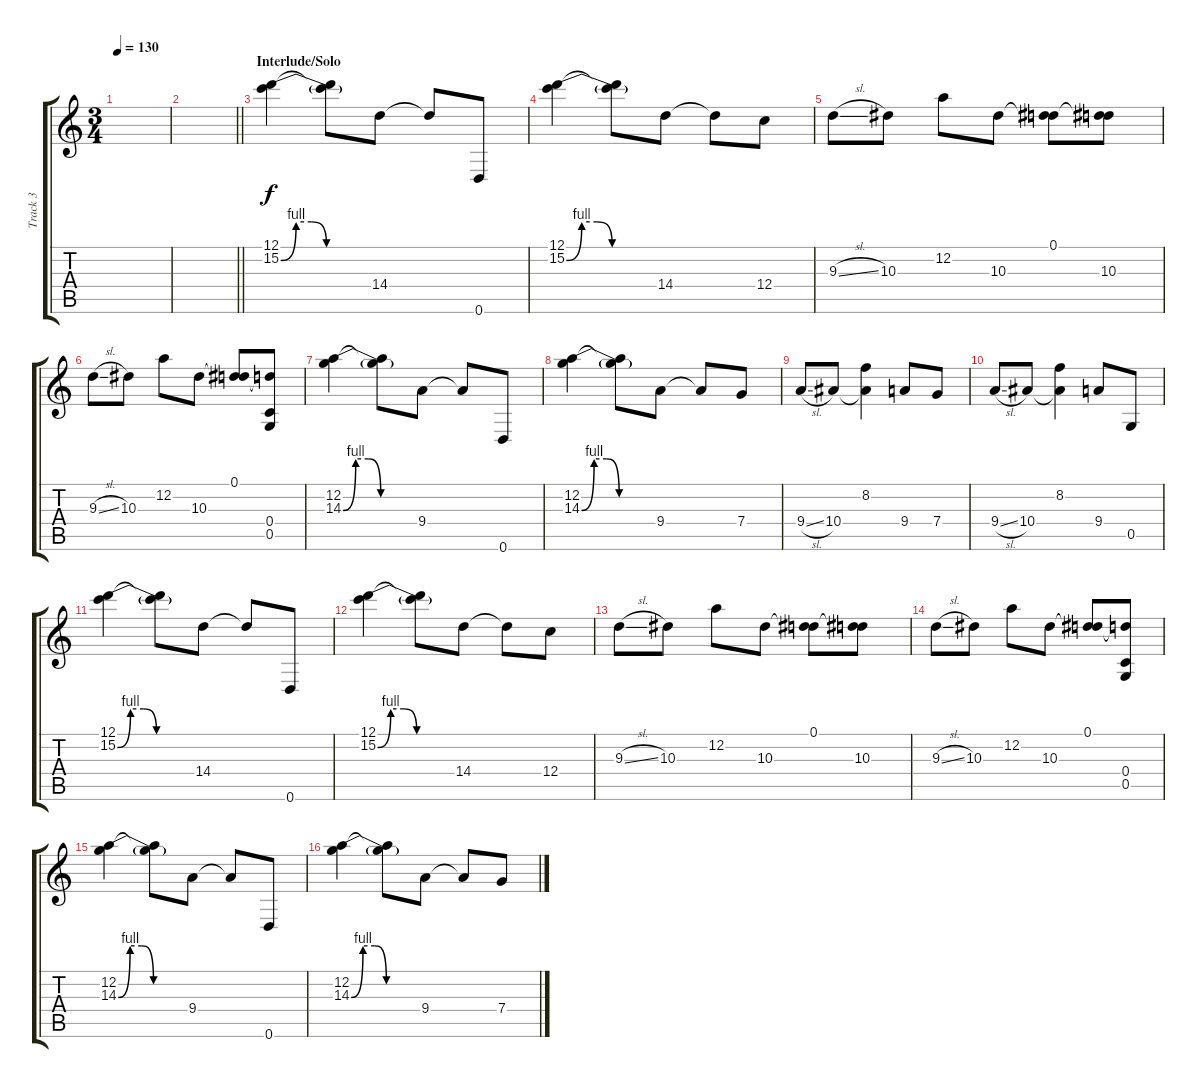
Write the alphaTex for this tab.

\track ("Track 3" "Track 3") {instrument distortionguitar}
\staff {score tabs}
\tuning (D4 A3 F3 C3 G2 D2) {hide}
\ts (3 4)
\tempo 130
\clef g2
\ks c
|
\barLineRight lightlight
|
\section ("" "Interlude/Solo")
(12.1 15.2{be (custom 0 0 10 4 20 4 30 0 60 0)}).4 (12.1{t} 15.2{t}).8 14.4.8 14.4{t}.8 0.6.8 |
(12.1 15.2{be (custom 0 0 10 4 20 4 30 0 60 0)}).4 (12.1{t} 15.2{t}).8 14.4.8 14.4{t}.8 12.4.8 |
9.3{sl}.8 10.3.8 12.2.8 10.3.8 (0.1 10.3{t}).8 (0.1{t} 10.3).8 |
9.3{sl}.8 10.3.8 12.2.8 10.3.8 (0.1 10.3{t}).8 (0.1{t} 0.4 0.5).8 |
(12.2 14.3{be (custom 0 0 10 4 20 4 30 0 60 0)}).4 (12.2{t} 14.3{t}).8 9.4.8 9.4{t}.8 0.6.8 |
(12.2 14.3{be (custom 0 0 10 4 20 4 30 0 60 0)}).4 (12.2{t} 14.3{t}).8 9.4.8 9.4{t}.8 7.4.8 |
9.4{sl}.8 10.4.8 (8.2 10.4{t}).4 9.4.8 7.4.8 |
9.4{sl}.8 10.4.8 (8.2 10.4{t}).4 9.4.8 0.5.8 |
(12.1 15.2{be (custom 0 0 10 4 20 4 30 0 60 0)}).4 (12.1{t} 15.2{t}).8 14.4.8 14.4{t}.8 0.6.8 |
(12.1 15.2{be (custom 0 0 10 4 20 4 30 0 60 0)}).4 (12.1{t} 15.2{t}).8 14.4.8 14.4{t}.8 12.4.8 |
9.3{sl}.8 10.3.8 12.2.8 10.3.8 (0.1 10.3{t}).8 (0.1{t} 10.3).8 |
9.3{sl}.8 10.3.8 12.2.8 10.3.8 (0.1 10.3{t}).8 (0.1{t} 0.4 0.5).8 |
(12.2 14.3{be (custom 0 0 10 4 20 4 30 0 60 0)}).4 (12.2{t} 14.3{t}).8 9.4.8 9.4{t}.8 0.6.8 |
(12.2 14.3{be (custom 0 0 10 4 20 4 30 0 60 0)}).4 (12.2{t} 14.3{t}).8 9.4.8 9.4{t}.8 7.4.8
